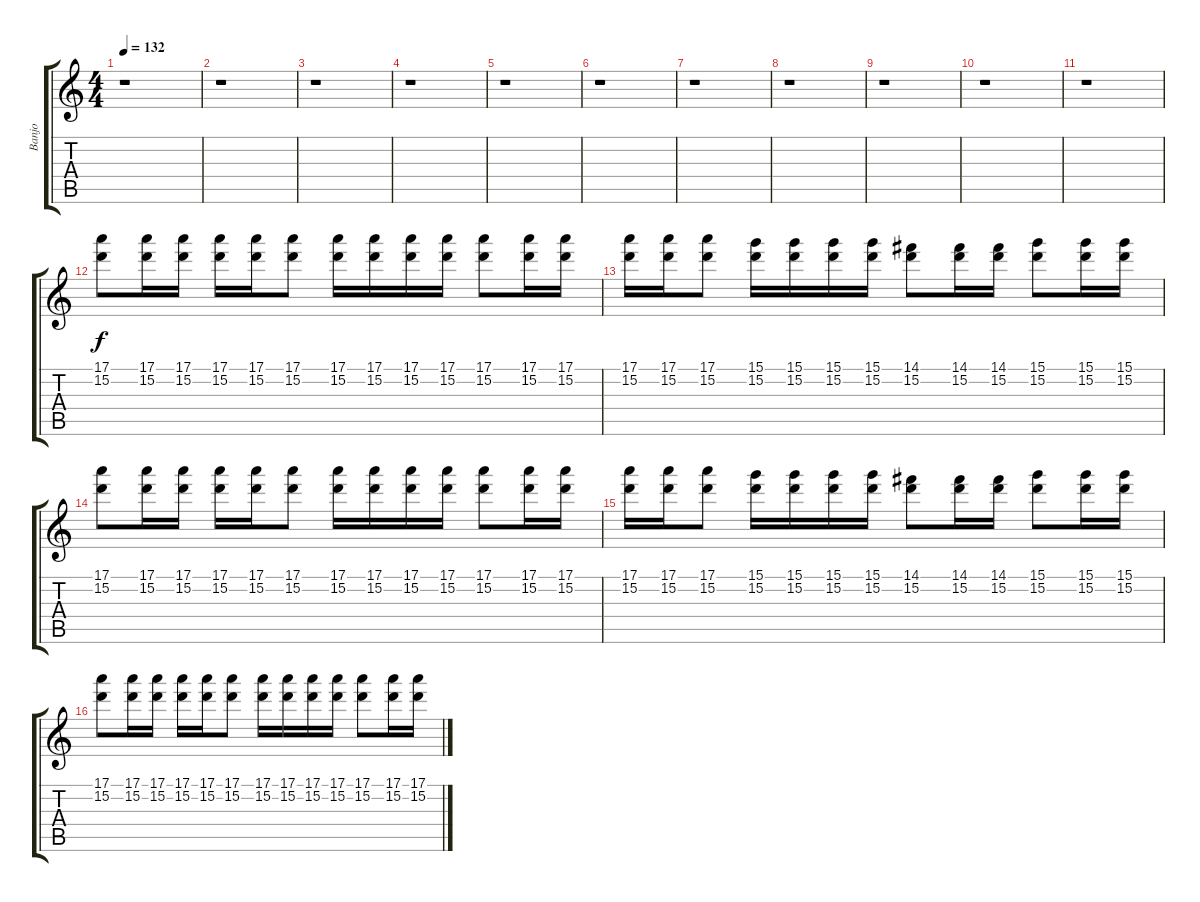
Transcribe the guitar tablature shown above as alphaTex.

\track ("Banjo" "Banjo") {instrument banjo}
\staff {score tabs}
\tuning (E4 B3 G3 D3 A2 E2) {hide}
\displaytranspose 12
\ts (4 4)
\tempo 132
\clef g2
\ks c
r.1{dy f} |
r.1 |
r.1 |
r.1 |
r.1 |
r.1 |
r.1 |
r.1 |
r.1 |
r.1 |
r.1 |
(17.1 15.2).8 (17.1 15.2).16 (17.1 15.2).16 (17.1 15.2).16 (17.1 15.2).16 (17.1 15.2).8 (17.1 15.2).16 (17.1 15.2).16 (17.1 15.2).16 (17.1 15.2).16 (17.1 15.2).8 (17.1 15.2).16 (17.1 15.2).16 |
(17.1 15.2).16 (17.1 15.2).16 (17.1 15.2).8 (15.1 15.2).16 (15.1 15.2).16 (15.1 15.2).16 (15.1 15.2).16 (14.1 15.2).8 (14.1 15.2).16 (14.1 15.2).16 (15.1 15.2).8 (15.1 15.2).16 (15.1 15.2).16 |
(17.1 15.2).8 (17.1 15.2).16 (17.1 15.2).16 (17.1 15.2).16 (17.1 15.2).16 (17.1 15.2).8 (17.1 15.2).16 (17.1 15.2).16 (17.1 15.2).16 (17.1 15.2).16 (17.1 15.2).8 (17.1 15.2).16 (17.1 15.2).16 |
(17.1 15.2).16 (17.1 15.2).16 (17.1 15.2).8 (15.1 15.2).16 (15.1 15.2).16 (15.1 15.2).16 (15.1 15.2).16 (14.1 15.2).8 (14.1 15.2).16 (14.1 15.2).16 (15.1 15.2).8 (15.1 15.2).16 (15.1 15.2).16 |
(17.1 15.2).8 (17.1 15.2).16 (17.1 15.2).16 (17.1 15.2).16 (17.1 15.2).16 (17.1 15.2).8 (17.1 15.2).16 (17.1 15.2).16 (17.1 15.2).16 (17.1 15.2).16 (17.1 15.2).8 (17.1 15.2).16 (17.1 15.2).16
